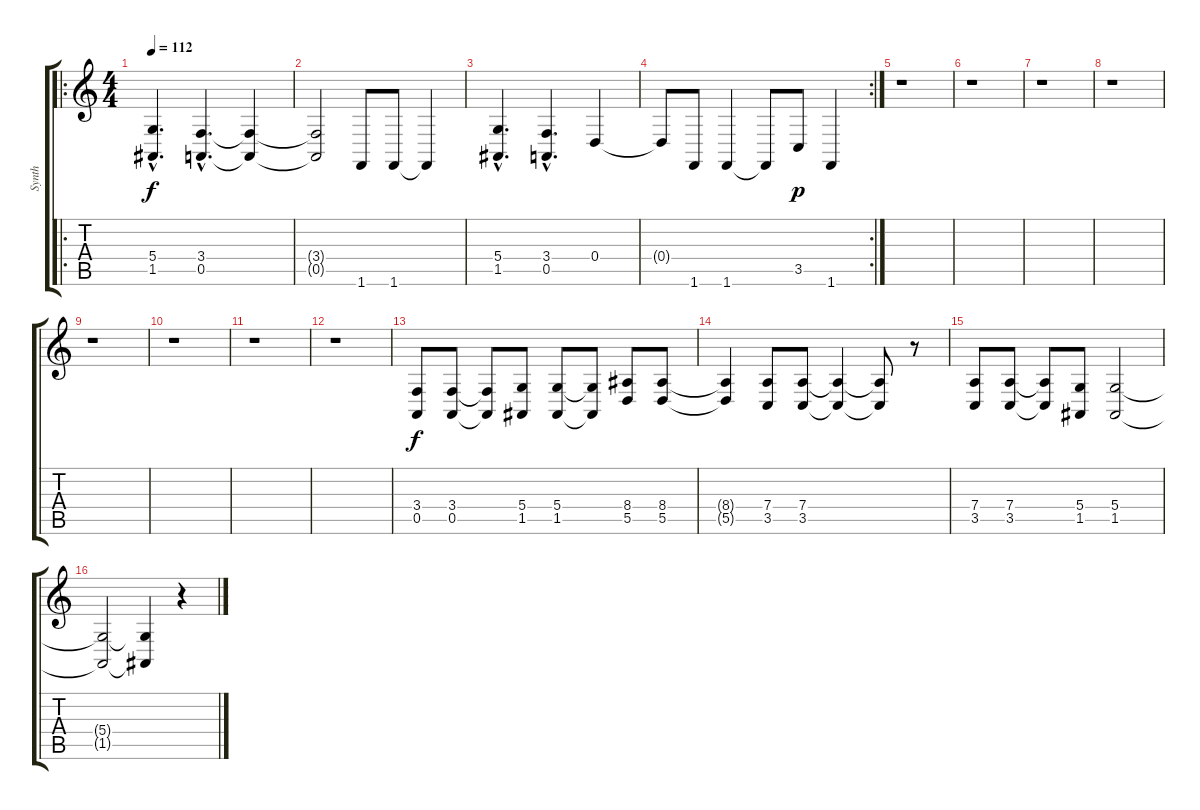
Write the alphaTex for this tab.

\track ("Synth" "Synth") {instrument fx5brightness}
\staff {score tabs}
\tuning (E4 B3 G3 D3 A2 E2) {hide}
\ro
\ts (4 4)
\tempo 112
\clef g2
\ks c
(5.4{hac} 1.5{hac}).4{d dy f} (3.4{hac} 0.5{hac}).4{d} (3.4{t} 0.5{t}).4 |
(3.4{t} 0.5{t}).2 1.6.8 1.6.8 1.6{t}.4 |
(5.4{hac} 1.5{hac}).4{d} (3.4{hac} 0.5{hac}).4{d} 0.4.4 |
\rc 2
0.4{t}.8 1.6.8 1.6.4 1.6{t}.8 3.5.8{dy p} 1.6.4 |
r.1 |
r.1 |
r.1 |
r.1 |
r.1 |
r.1 |
r.1 |
r.1 |
(3.4 0.5).8{dy f} (3.4 0.5).8 (3.4{t} 0.5{t}).8 (5.4 1.5).8 (5.4 1.5).8 (5.4{t} 1.5{t}).8 (8.4 5.5).8 (8.4 5.5).8 |
(8.4{t} 5.5{t}).4 (7.4 3.5).8 (7.4 3.5).8 (7.4{t} 3.5{t}).4 (7.4{t} 3.5{t}).8 r.8 |
(7.4 3.5).8 (7.4 3.5).8 (7.4{t} 3.5{t}).8 (5.4 1.5).8 (5.4 1.5).2 |
(5.4{t} 1.5{t}).2 (5.4{t} 1.5{t}).4 r.4
